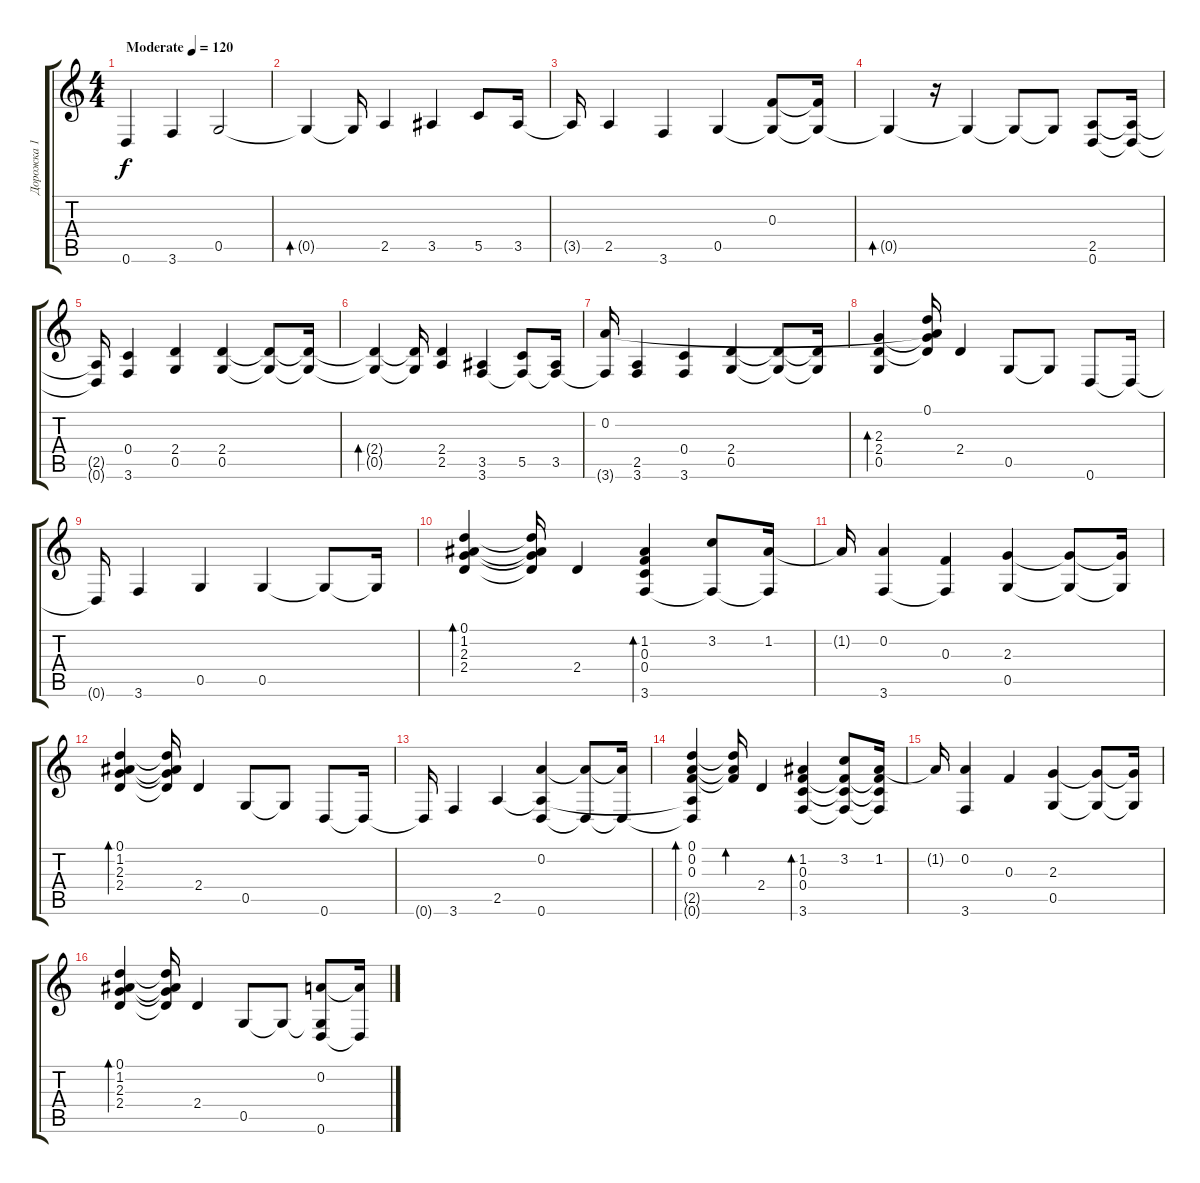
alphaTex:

\track ("Дорожка 1" "Дорожка 1") {instrument acousticguitarsteel}
\staff {score tabs}
\tuning (D4 A3 F3 C3 G2 D2) {hide}
\ts (4 4)
\tempo (120 "Moderate")
\clef g2
\ks c
0.6.4{dy f instrument acousticguitarsteel} 3.6.4 0.5.2 |
0.5{t}.4{bd 480} 0.5{t}.16 2.5.4 3.5.4 5.5.8 3.5.16 |
3.5{t}.16 2.5.4 3.6.4 0.5.4 (0.3 0.5{t}).8 (0.3{t} 0.5{t}).16 |
0.5{t}.4{bd 480} r.16 0.5{t}.4 0.5{t}.8 0.5{t}.8 (2.5 0.6).8 (2.5{t} 0.6{t}).16 |
(2.5{t} 0.6{t}).16 (0.4 3.6).4 (2.4 0.5).4 (2.4 0.5).4 (2.4{t} 0.5{t}).8 (2.4{t} 0.5{t}).16 |
(2.4{t} 0.5{t}).4{bd 480} (2.4{t} 0.5{t}).16 (2.4 2.5).4 (3.5 3.6).4 (5.5 3.6{t}).8 (3.5 3.6{t}).16 |
(0.2 3.6{t}).16 (2.5 3.6).4 (0.4 3.6).4 (2.4 0.5).4 (2.4{t} 0.5{t}).8 (2.4{t} 0.5{t}).16 |
(2.3 2.4 0.5).4{bd 480} (0.1 0.2{t} 2.3{t} 2.4{t}).16 2.4.4 0.5.8 0.5{t}.8 0.6.8 0.6{t}.16 |
0.6{t}.16 3.6.4 0.5.4 0.5.4 0.5{t}.8 0.5{t}.16 |
(0.1 1.2 2.3 2.4).4{bd 480} (0.1{t} 1.2{t} 2.3{t} 2.4{t}).16 2.4.4 (1.2 0.3 0.4 3.6).4{bd 240} (3.2 3.6{t}).8 (1.2 3.6{t}).16 |
1.2{t}.16 (0.2 3.6).4 (0.3 3.6{t}).4 (2.3 0.5).4 (2.3{t} 0.5{t}).8 (2.3{t} 0.5{t}).16 |
(0.1 1.2 2.3 2.4).4{bd 480} (0.1{t} 1.2{t} 2.3{t} 2.4{t}).16 2.4.4 0.5.8 0.5{t}.8 0.6.8 0.6{t}.16 |
0.6{t}.16 3.6.4 2.5.4 (0.2 2.5{t} 0.6).4 (0.2{t} 0.6{t}).8 (0.2{t} 0.6{t}).16 |
(0.1 0.2 0.3 2.5{t} 0.6{t}).4{bd 480} (0.1{t} 0.2{t} 0.3{t}).16{bd 480} 2.4.4 (1.2 0.3 0.4 3.6).4{bd 240} (3.2 0.3{t} 0.4{t} 3.6{t}).8 (1.2 0.3{t} 0.4{t} 3.6{t}).16 |
1.2{t}.16 (0.2 3.6).4 0.3.4 (2.3 0.5).4 (2.3{t} 0.5{t}).8 (2.3{t} 0.5{t}).16 |
(0.1 1.2 2.3 2.4).4{bd 480} (0.1{t} 1.2{t} 2.3{t} 2.4{t}).16 2.4.4 0.5.8 0.5{t}.8 (0.2 0.5{t} 0.6).8 (0.2{t} 0.6{t}).16
